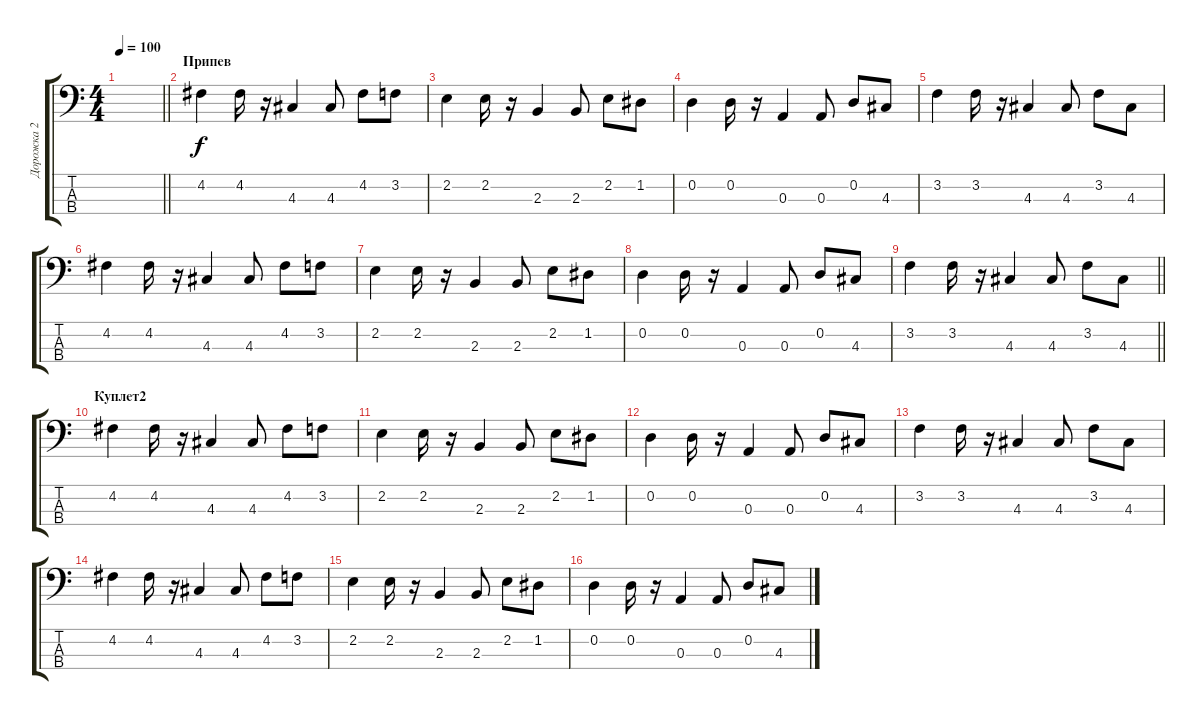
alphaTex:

\track ("Дорожка 2" "Дорожка 2") {instrument electricbassfinger}
\staff {score tabs}
\tuning (G2 D2 A1 E1) {hide}
\ts (4 4)
\tempo 100
\clef f4
\barLineRight lightlight
\ks c
|
\section ("" "Припев")
4.2.4 4.2.16 r.16 4.3.4 4.3.8 4.2.8 3.2.8 |
2.2.4 2.2.16 r.16 2.3.4 2.3.8 2.2.8 1.2.8 |
0.2.4 0.2.16 r.16 0.3.4 0.3.8 0.2.8 4.3.8 |
3.2.4 3.2.16 r.16 4.3.4 4.3.8 3.2.8 4.3.8 |
4.2.4 4.2.16 r.16 4.3.4 4.3.8 4.2.8 3.2.8 |
2.2.4 2.2.16 r.16 2.3.4 2.3.8 2.2.8 1.2.8 |
0.2.4 0.2.16 r.16 0.3.4 0.3.8 0.2.8 4.3.8 |
\barLineRight lightlight
3.2.4 3.2.16 r.16 4.3.4 4.3.8 3.2.8 4.3.8 |
\section ("" "Куплет2")
4.2.4 4.2.16 r.16 4.3.4 4.3.8 4.2.8 3.2.8 |
2.2.4 2.2.16 r.16 2.3.4 2.3.8 2.2.8 1.2.8 |
0.2.4 0.2.16 r.16 0.3.4 0.3.8 0.2.8 4.3.8 |
3.2.4 3.2.16 r.16 4.3.4 4.3.8 3.2.8 4.3.8 |
4.2.4 4.2.16 r.16 4.3.4 4.3.8 4.2.8 3.2.8 |
2.2.4 2.2.16 r.16 2.3.4 2.3.8 2.2.8 1.2.8 |
0.2.4 0.2.16 r.16 0.3.4 0.3.8 0.2.8 4.3.8
